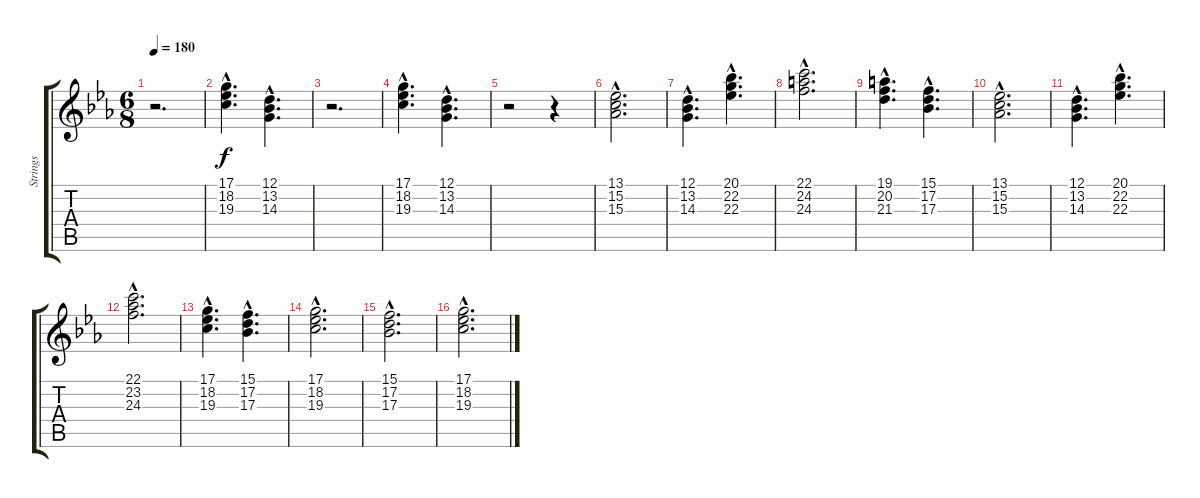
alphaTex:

\track ("Strings" "Strings") {instrument stringensemble1}
\staff {score tabs}
\tuning (D4 A3 F3 C3 G2 D2) {hide}
\ts (6 8)
\tempo 180
\clef g2
\ks cminor
r.2{d dy f} |
(17.1{hac} 18.2{hac} 19.3{hac}).4{d} (12.1{hac} 13.2{hac} 14.3{hac}).4{d} |
r.2{d} |
(17.1{hac} 18.2{hac} 19.3{hac}).4{d} (12.1{hac} 13.2{hac} 14.3{hac}).4{d} |
r.2 r.4 |
(13.1{hac} 15.2{hac} 15.3{hac}).2{d} |
(12.1{hac} 13.2{hac} 14.3{hac}).4{d} (20.1{hac} 22.2{hac} 22.3{hac}).4{d} |
(22.1{hac} 24.2{hac} 24.3{hac}).2{d} |
(19.1{hac} 20.2{hac} 21.3{hac}).4{d} (15.1{hac} 17.2{hac} 17.3{hac}).4{d} |
(13.1{hac} 15.2{hac} 15.3{hac}).2{d} |
(12.1{hac} 13.2{hac} 14.3{hac}).4{d} (20.1{hac} 22.2{hac} 22.3{hac}).4{d} |
(22.1{hac} 23.2{hac} 24.3{hac}).2{d} |
(17.1{hac} 18.2{hac} 19.3{hac}).4{d} (15.1{hac} 17.2{hac} 17.3{hac}).4{d} |
(17.1{hac} 18.2{hac} 19.3{hac}).2{d} |
(15.1{hac} 17.2{hac} 17.3{hac}).2{d} |
(17.1{hac} 18.2{hac} 19.3{hac}).2{d}
